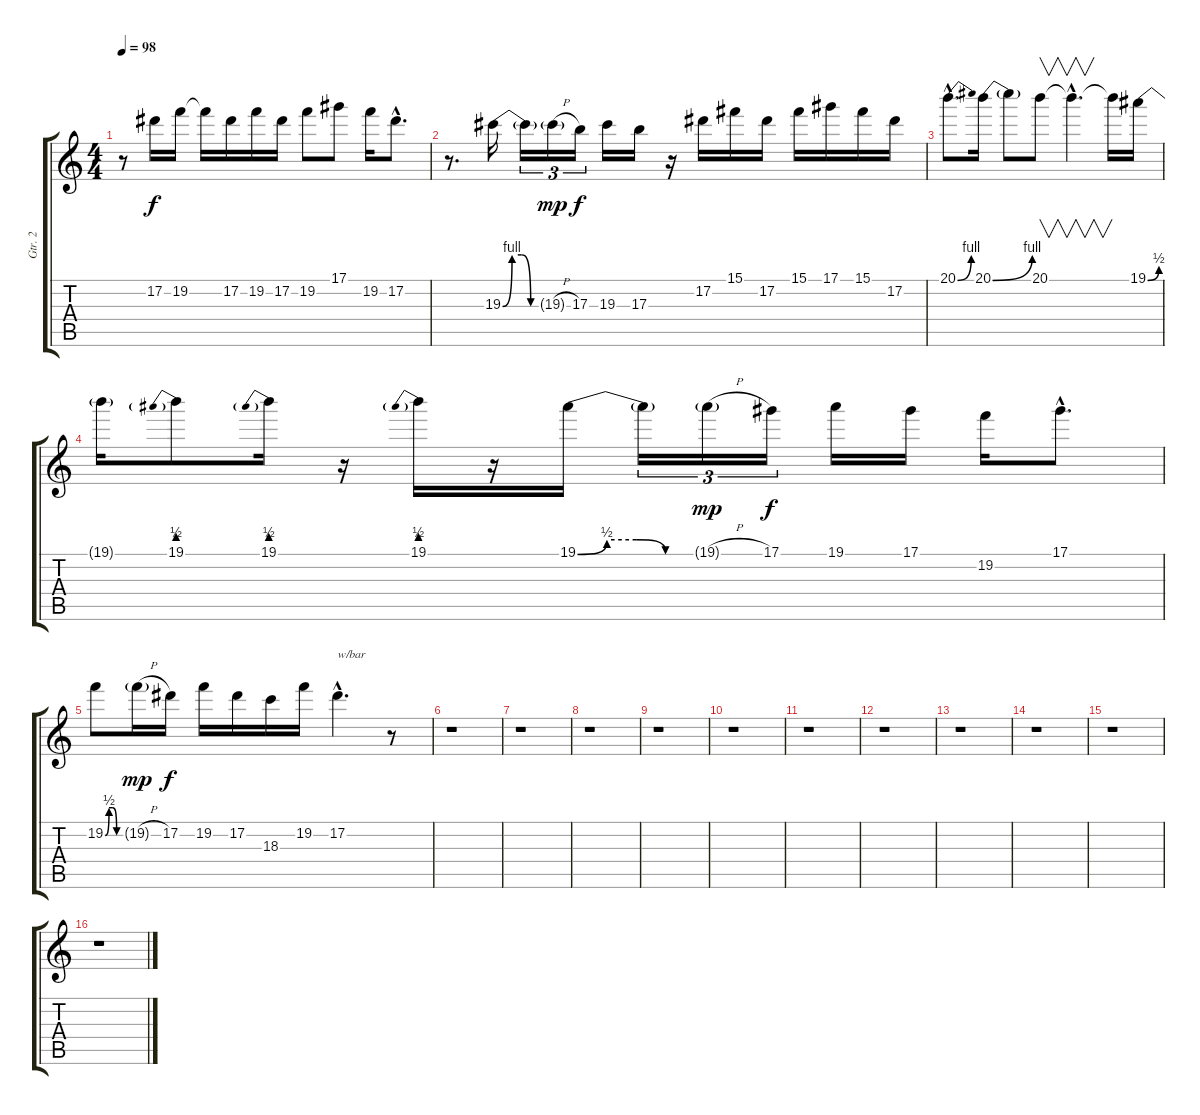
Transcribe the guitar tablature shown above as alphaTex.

\track ("Gtr. 2" "Gtr. 2") {instrument distortionguitar}
\staff {score tabs}
\tuning (Eb4 Bb3 Gb3 Db3 Ab2 Eb2) {hide}
\ts (4 4)
\tempo 98
\clef g2
\ks c
r.8{dy f} 17.2.16 19.2.16 19.2{t}.16 17.2.16 19.2.16 17.2.16 19.2.8 17.1.8 19.2.16 17.2{hac}.8{d} |
r.8{d} 19.3{be (custom 0 0 15 4 30 4 45 0 60 0)}.16 19.3{t}.16{tu (3 2)} 19.3{h g}.16{tu (3 2) dy mp} 17.3.16{tu (3 2) dy f} 19.3.16 17.3.16 r.16 17.2.16 15.1.16 17.2.16 15.1.16 17.1.16 15.1.16 17.2.16 |
20.1{be (bend 0 0 60 4) hac}.8{d} 20.1{be (bend 0 0 60 4)}.16 20.1{t}.8 20.1.8{v} 20.1{hac t}.4{v d} 20.1{t}.16 19.1{be (bend 0 0 60 2)}.16 |
19.1{t}.16 19.1{be (prebend 0 2 60 2)}.8 19.1{be (prebend 0 2 60 2)}.16 r.16 19.1{be (prebend 0 2 60 2)}.16 r.16 19.1{be (custom 0 0 15 2 30 2 45 0 60 0)}.16 19.1{t}.16{tu (3 2)} 19.1{h g}.16{tu (3 2) dy mp} 17.1.16{tu (3 2) dy f} 19.1.16 17.1.16 19.2.16 17.1{hac}.8{d} |
19.2{be (custom 0 0 15 2 30 2 45 0 60 0)}.8 19.2{h g}.16{dy mp} 17.2.16{dy f} 19.2.16 17.2.16 18.3.16 19.2.16 17.2{hac}.4{d txt "w/bar"} r.8 |
r.1{volume 13} |
r.1 |
r.1 |
r.1 |
r.1 |
r.1 |
r.1 |
r.1 |
r.1 |
r.1 |
r.1
